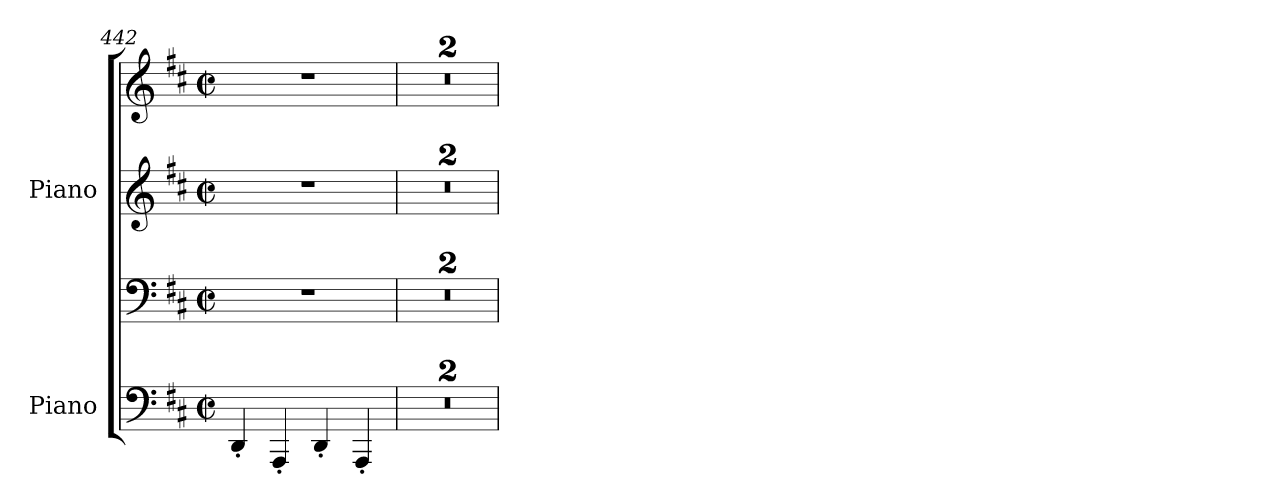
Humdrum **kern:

**kern	**kern	**kern	**kern
*part2	*part2	*part1	*part1
*staff4	*staff3	*staff2	*staff1
*I"Piano	*	*I"Piano	*
*I'Pno.	*	*I'Pno.	*
!!LO:PB:g=z
*clefF4	*clefF4	*clefG2	*clefG2
*k[f#c#]	*k[f#c#]	*k[f#c#]	*k[f#c#]
*M2/2	*M2/2	*M2/2	*M2/2
*met(c|)	*met(c|)	*met(c|)	*met(c|)
=442	=442	=442	=442
4DD'/	1r	1r	1r
4AAA'/	.	.	.
4DD'/	.	.	.
4AAA'/	.	.	.
=443	=443	=443	=443
1r	1r	1r	1r
=444	=444	=444	=444
1r	1r	1r	1r
=	=	=	=
*-	*-	*-	*-
